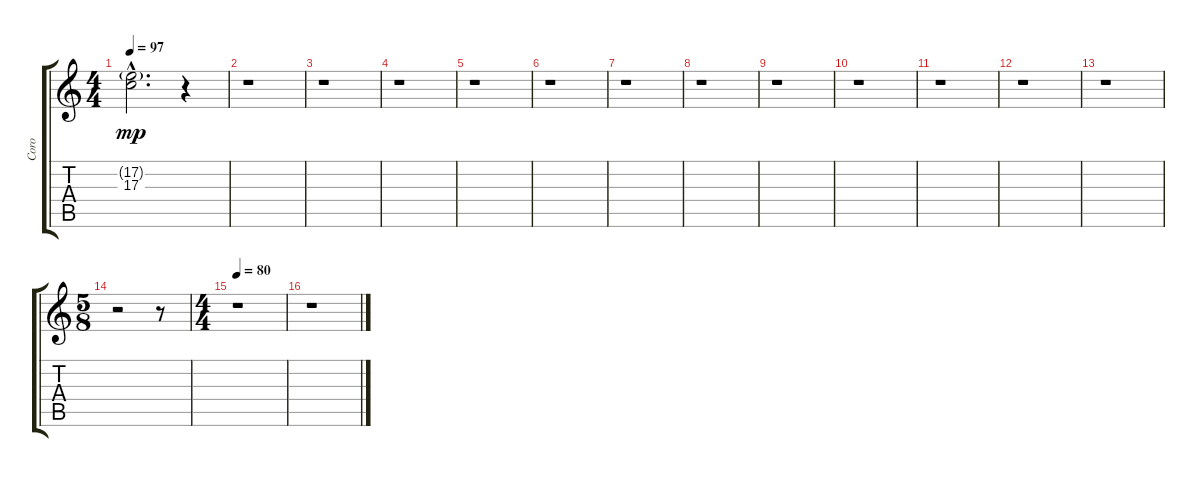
\track ("Coro" "Coro") {instrument choiraahs}
\staff {score tabs}
\tuning (E4 B3 G3 D3 A2 E2) {hide}
\ts (4 4)
\tempo 97
\clef g2
\ks c
(17.2{g hac} 17.3{hac}).2{d dy mp} r.4 |
r.1 |
r.1 |
r.1 |
r.1 |
r.1 |
r.1 |
r.1 |
r.1 |
r.1 |
r.1 |
r.1 |
r.1 |
\ts (5 8)
r.2 r.8 |
\ts (4 4)
\tempo 80
r.1 |
r.1
